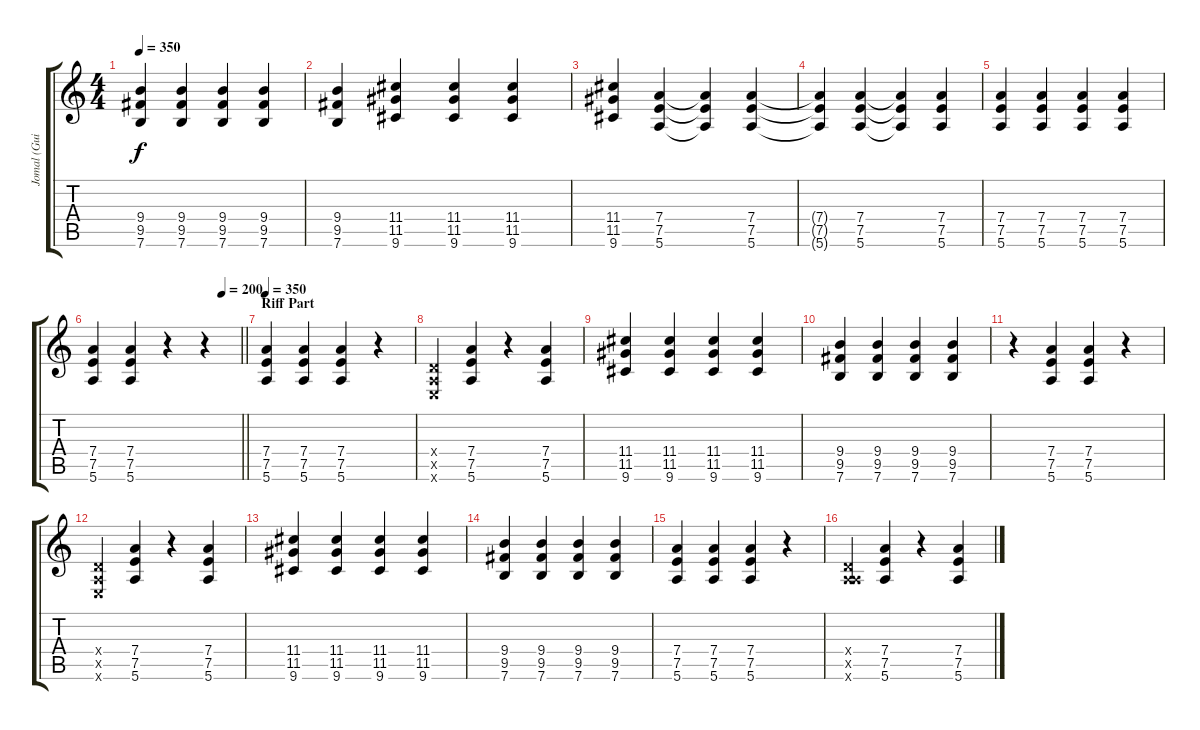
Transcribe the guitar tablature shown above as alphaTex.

\track ("Jomal (Guitar 1)" "Jomal (Gui") {solo instrument overdrivenguitar}
\staff {score tabs}
\tuning (E4 B3 G3 D3 A2 E2) {hide}
\ts (4 4)
\tempo 350
\clef g2
\ks c
(9.4 9.5 7.6).4{dy f} (9.4 9.5 7.6).4 (9.4 9.5 7.6).4 (9.4 9.5 7.6).4 |
(9.4 9.5 7.6).4 (11.4 11.5 9.6).4 (11.4 11.5 9.6).4 (11.4 11.5 9.6).4 |
(11.4 11.5 9.6).4 (7.4 7.5 5.6).4 (7.4{t} 7.5{t} 5.6{t}).4 (7.4 7.5 5.6).4 |
(7.4{t} 7.5{t} 5.6{t}).4 (7.4 7.5 5.6).4 (7.4{t} 7.5{t} 5.6{t}).4 (7.4 7.5 5.6).4 |
(7.4 7.5 5.6).4 (7.4 7.5 5.6).4 (7.4 7.5 5.6).4 (7.4 7.5 5.6).4 |
\tempo (200 0.875)
\barLineRight lightlight
(7.4 7.5 5.6).4 (7.4 7.5 5.6).4 r.4 r.4 |
\section ("" "Riff Part")
\tempo 350
(7.4 7.5 5.6).4 (7.4 7.5 5.6).4 (7.4 7.5 5.6).4 r.4 |
(0.4{x} 0.5{x} 0.6{x}).4 (7.4 7.5 5.6).4 r.4 (7.4 7.5 5.6).4 |
(11.4 11.5 9.6).4 (11.4 11.5 9.6).4 (11.4 11.5 9.6).4 (11.4 11.5 9.6).4 |
(9.4 9.5 7.6).4 (9.4 9.5 7.6).4 (9.4 9.5 7.6).4 (9.4 9.5 7.6).4 |
r.4 (7.4 7.5 5.6).4 (7.4 7.5 5.6).4 r.4 |
(0.4{x} 0.5{x} 0.6{x}).4 (7.4 7.5 5.6).4 r.4 (7.4 7.5 5.6).4 |
(11.4 11.5 9.6).4 (11.4 11.5 9.6).4 (11.4 11.5 9.6).4 (11.4 11.5 9.6).4 |
(9.4 9.5 7.6).4 (9.4 9.5 7.6).4 (9.4 9.5 7.6).4 (9.4 9.5 7.6).4 |
(7.4 7.5 5.6).4 (7.4 7.5 5.6).4 (7.4 7.5 5.6).4 r.4 |
(0.4{x} 0.5{x} 5.6{x}).4 (7.4 7.5 5.6).4 r.4 (7.4 7.5 5.6).4
